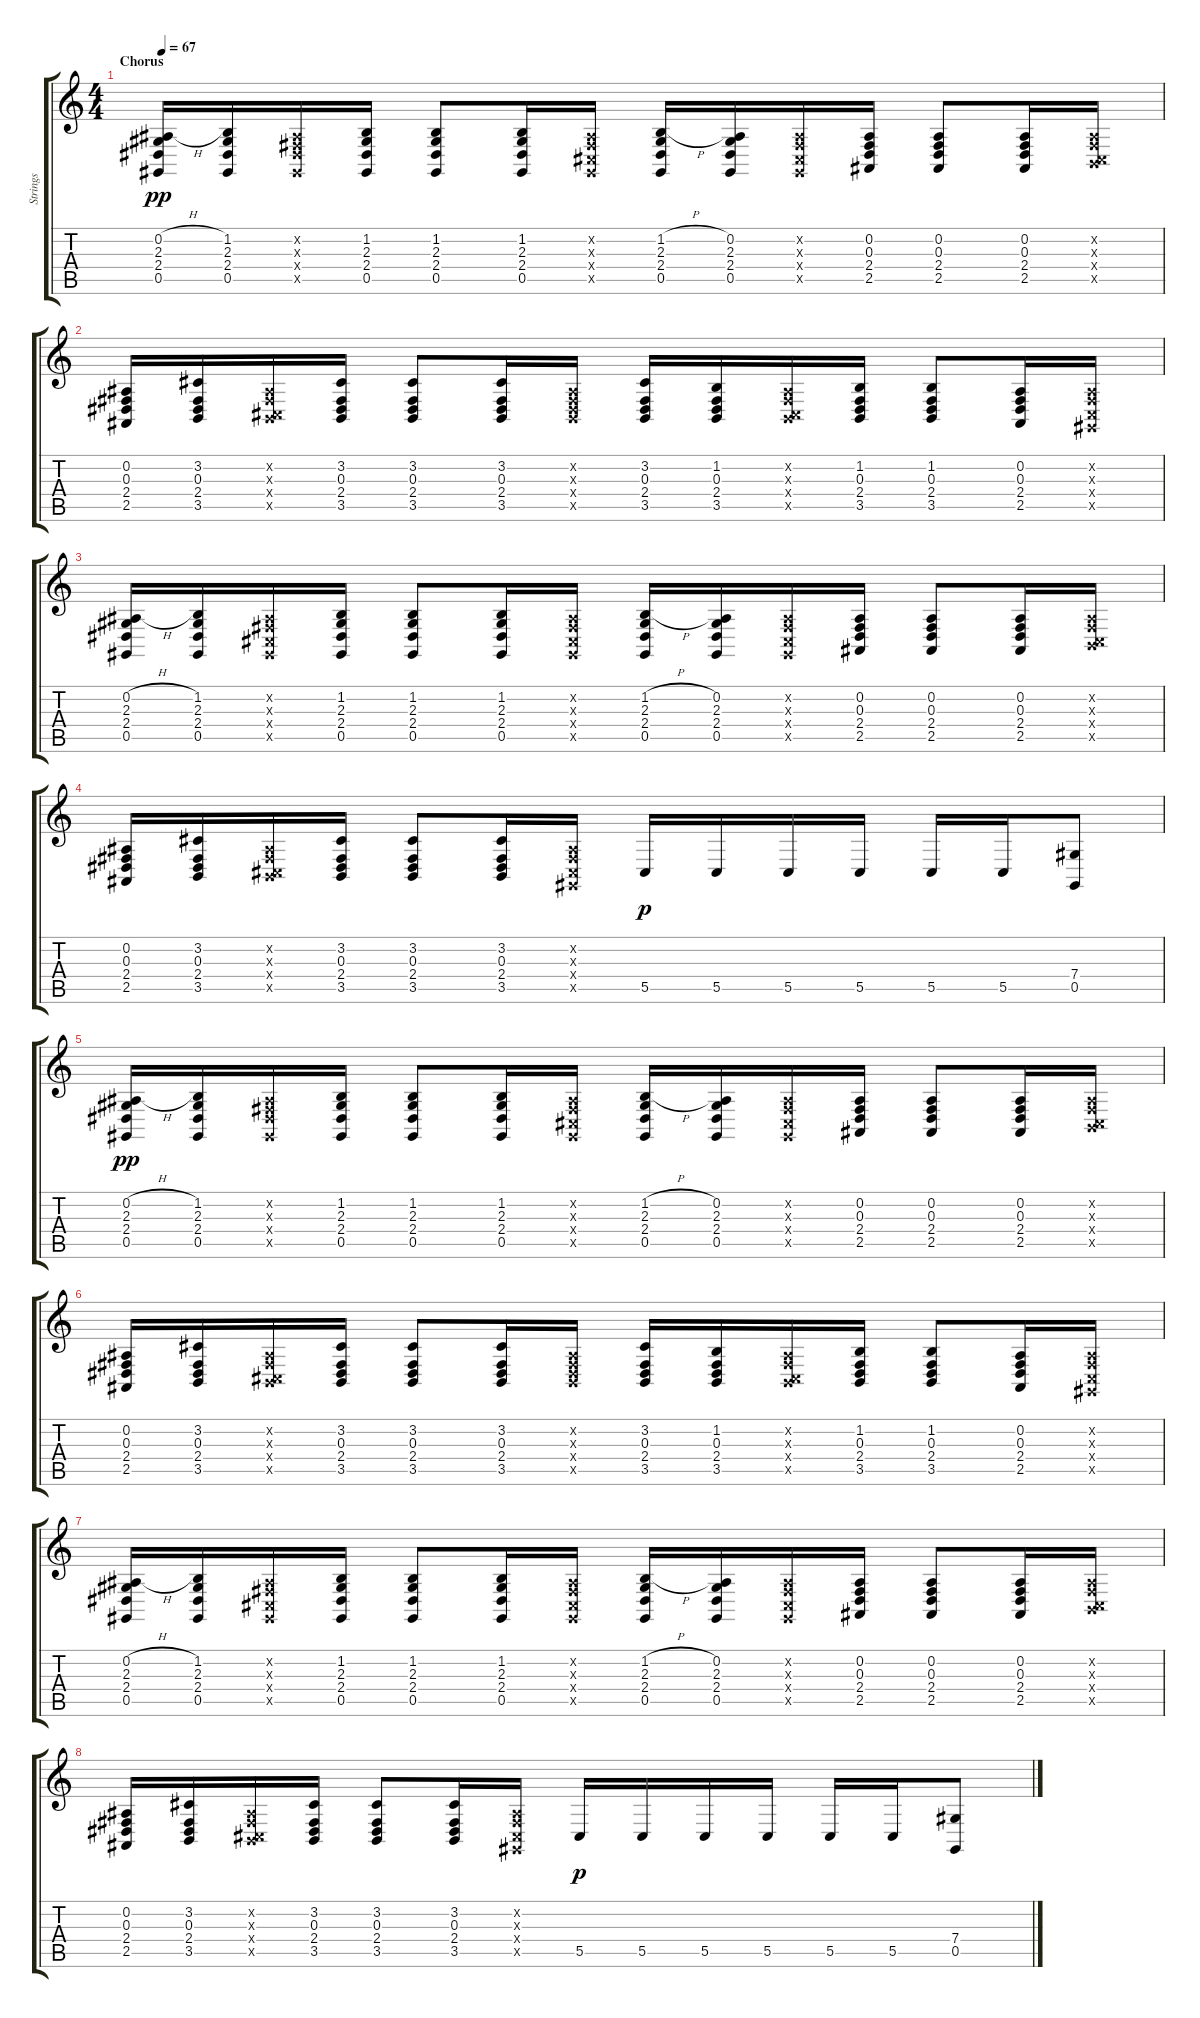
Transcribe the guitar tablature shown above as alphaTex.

\track ("Strings" "Strings") {instrument stringensemble1}
\staff {score tabs}
\tuning (Eb4 Bb3 Gb3 Db3 Ab2 Eb2) {hide}
\ts (4 4)
\section ("" "Chorus")
\tempo 67
\clef g2
\ks c
(0.2{h} 2.3 2.4 0.5).16{dy pp} (1.2 2.3 2.4 0.5).16 (0.2{x} 0.3{x} 2.4{x} 0.5{x}).16 (1.2 2.3 2.4 0.5).16 (1.2 2.3 2.4 0.5).8 (1.2 2.3 2.4 0.5).16 (0.2{x} 0.3{x} 0.4{x} 0.5{x}).16 (1.2{h} 2.3 2.4 0.5).16 (0.2 2.3 2.4 0.5).16 (0.2{x} 0.3{x} 0.4{x} 0.5{x}).16 (0.2 0.3 2.4 2.5).16 (0.2 0.3 2.4 2.5).8 (0.2 0.3 2.4 2.5).16 (0.2{x} 0.3{x} 0.4{x} 3.5{x}).16 |
(0.2 0.3 2.4 2.5).16 (3.2 0.3 2.4 3.5).16 (0.2{x} 0.3{x} 0.4{x} 3.5{x}).16 (3.2 0.3 2.4 3.5).16 (3.2 0.3 2.4 3.5).8 (3.2 0.3 2.4 3.5).16 (0.2{x} 0.3{x} 2.4{x} 3.5{x}).16 (3.2 0.3 2.4 3.5).16 (1.2 0.3 2.4 3.5).16 (0.2{x} 0.3{x} 0.4{x} 3.5{x}).16 (1.2 0.3 2.4 3.5).16 (1.2 0.3 2.4 3.5).8 (0.2 0.3 2.4 2.5).16 (0.2{x} 0.3{x} 0.4{x} 0.5{x}).16 |
(0.2{h} 2.3 2.4 0.5).16 (1.2 2.3 2.4 0.5).16 (0.2{x} 0.3{x} 0.4{x} 0.5{x}).16 (1.2 2.3 2.4 0.5).16 (1.2 2.3 2.4 0.5).8 (1.2 2.3 2.4 0.5).16 (0.2{x} 0.3{x} 0.4{x} 0.5{x}).16 (1.2{h} 2.3 2.4 0.5).16 (0.2 2.3 2.4 0.5).16 (0.2{x} 0.3{x} 0.4{x} 0.5{x}).16 (0.2 0.3 2.4 2.5).16 (0.2 0.3 2.4 2.5).8 (0.2 0.3 2.4 2.5).16 (0.2{x} 0.3{x} 0.4{x} 3.5{x}).16 |
(0.2 0.3 2.4 2.5).16 (3.2 0.3 2.4 3.5).16 (0.2{x} 0.3{x} 0.4{x} 3.5{x}).16 (3.2 0.3 2.4 3.5).16 (3.2 0.3 2.4 3.5).8 (3.2 0.3 2.4 3.5).16 (0.2{x} 0.3{x} 0.4{x} 0.5{x}).16 5.5.16{dy p} 5.5.16 5.5.16 5.5.16 5.5.16 5.5.16 (7.4 0.5).8 |
(0.2{h} 2.3 2.4 0.5).16{dy pp} (1.2 2.3 2.4 0.5).16 (0.2{x} 0.3{x} 2.4{x} 0.5{x}).16 (1.2 2.3 2.4 0.5).16 (1.2 2.3 2.4 0.5).8 (1.2 2.3 2.4 0.5).16 (0.2{x} 0.3{x} 0.4{x} 0.5{x}).16 (1.2{h} 2.3 2.4 0.5).16 (0.2 2.3 2.4 0.5).16 (0.2{x} 0.3{x} 0.4{x} 0.5{x}).16 (0.2 0.3 2.4 2.5).16 (0.2 0.3 2.4 2.5).8 (0.2 0.3 2.4 2.5).16 (0.2{x} 0.3{x} 0.4{x} 3.5{x}).16 |
(0.2 0.3 2.4 2.5).16 (3.2 0.3 2.4 3.5).16 (0.2{x} 0.3{x} 0.4{x} 3.5{x}).16 (3.2 0.3 2.4 3.5).16 (3.2 0.3 2.4 3.5).8 (3.2 0.3 2.4 3.5).16 (0.2{x} 0.3{x} 2.4{x} 3.5{x}).16 (3.2 0.3 2.4 3.5).16 (1.2 0.3 2.4 3.5).16 (0.2{x} 0.3{x} 0.4{x} 3.5{x}).16 (1.2 0.3 2.4 3.5).16 (1.2 0.3 2.4 3.5).8 (0.2 0.3 2.4 2.5).16 (0.2{x} 0.3{x} 0.4{x} 0.5{x}).16 |
(0.2{h} 2.3 2.4 0.5).16 (1.2 2.3 2.4 0.5).16 (0.2{x} 0.3{x} 0.4{x} 0.5{x}).16 (1.2 2.3 2.4 0.5).16 (1.2 2.3 2.4 0.5).8 (1.2 2.3 2.4 0.5).16 (0.2{x} 0.3{x} 0.4{x} 0.5{x}).16 (1.2{h} 2.3 2.4 0.5).16 (0.2 2.3 2.4 0.5).16 (0.2{x} 0.3{x} 0.4{x} 0.5{x}).16 (0.2 0.3 2.4 2.5).16 (0.2 0.3 2.4 2.5).8 (0.2 0.3 2.4 2.5).16 (0.2{x} 0.3{x} 0.4{x} 3.5{x}).16 |
(0.2 0.3 2.4 2.5).16 (3.2 0.3 2.4 3.5).16 (0.2{x} 0.3{x} 0.4{x} 3.5{x}).16 (3.2 0.3 2.4 3.5).16 (3.2 0.3 2.4 3.5).8 (3.2 0.3 2.4 3.5).16 (0.2{x} 0.3{x} 0.4{x} 0.5{x}).16 5.5.16{dy p} 5.5.16 5.5.16 5.5.16 5.5.16 5.5.16 (7.4{ss} 0.5).8
